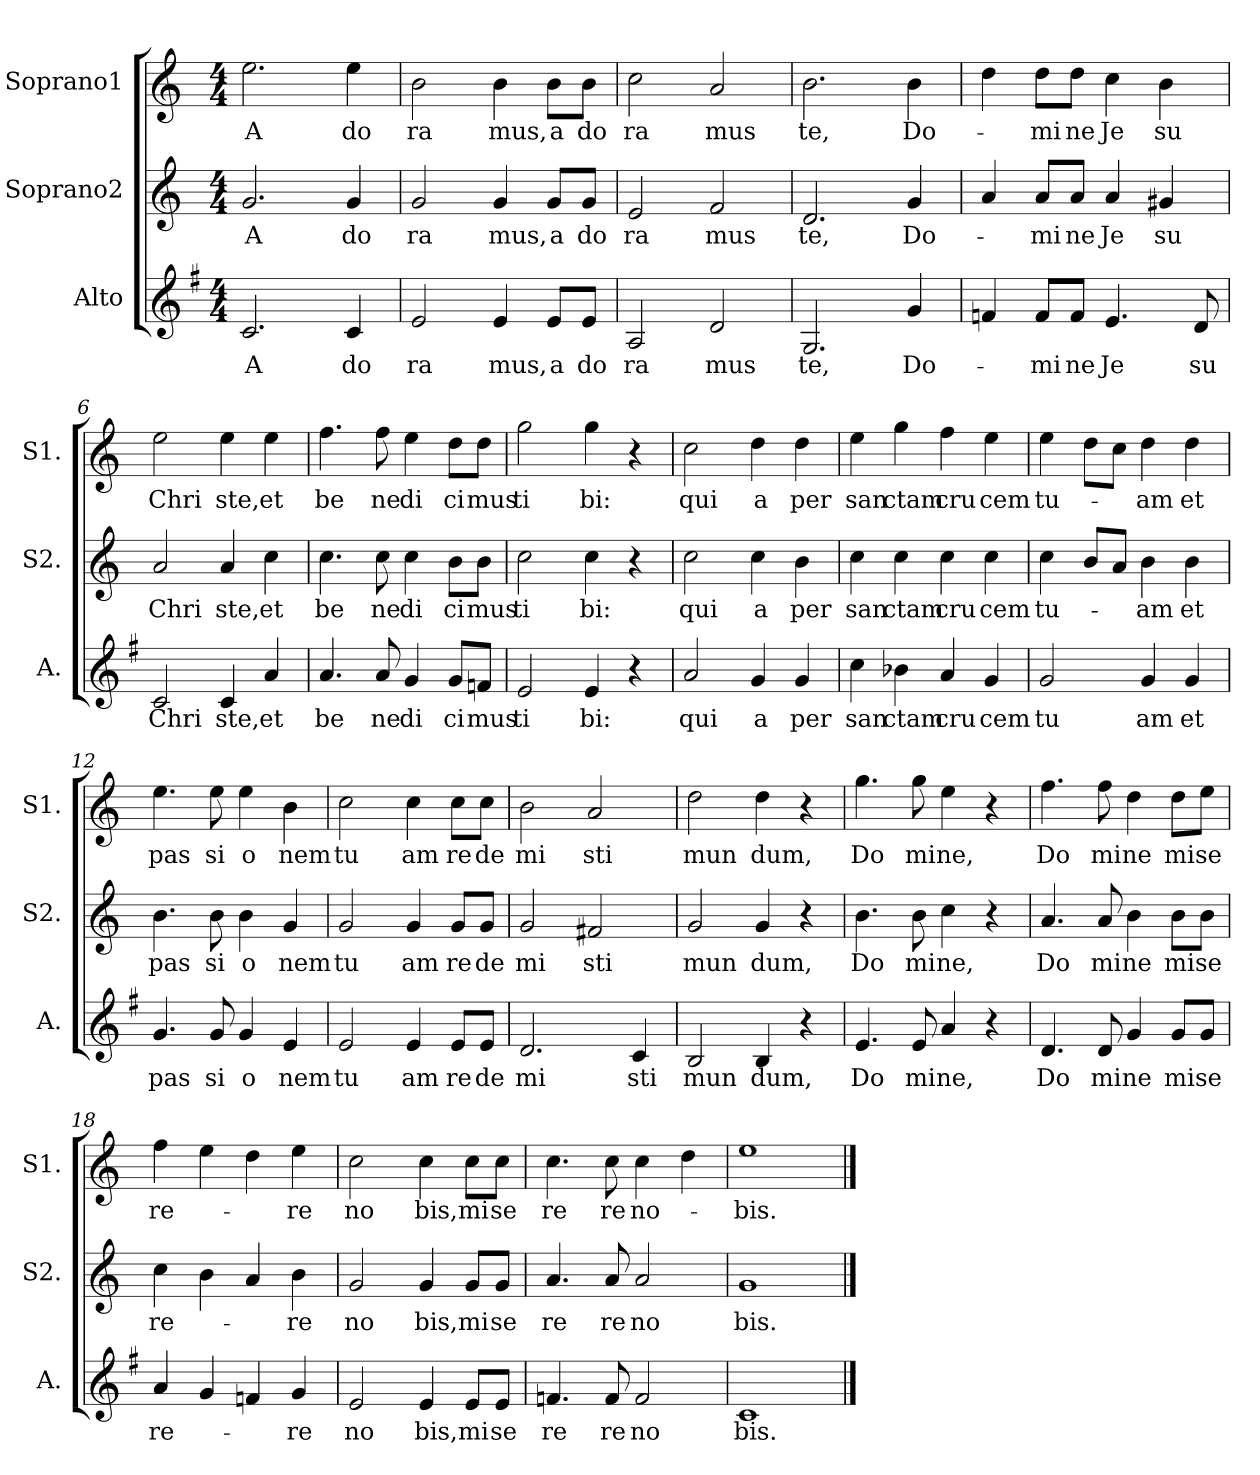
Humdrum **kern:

**kern	**text	**kern	**text	**kern	**text
*part3	*part3	*part2	*part2	*part1	*part1
*staff3	*staff3	*staff2	*staff2	*staff1	*staff1
*I"Alto	*	*I"Soprano2	*	*I"Soprano1	*
*I'A.	*	*I'S2.	*	*I'S1.	*
*clefG2	*	*clefG2	*	*clefG2	*
*k[f#]	*	*k[]	*	*k[]	*
*M4/4	*	*M4/4	*	*M4/4	*
*MM69	*	*MM69	*	*MM69	*
=1	=1	=1	=1	=1	=1
!	!LO:LY:b	!	!LO:LY:b	!	!LO:LY:b
2.c/	A	2.g/	A	2.ee\	A
!	!LO:LY:b	!	!LO:LY:b	!	!LO:LY:b
4c/	do	4g/	do	4ee\	do
=2	=2	=2	=2	=2	=2
!	!LO:LY:b	!	!LO:LY:b	!	!LO:LY:b
2e/	ra	2g/	ra	2b\	ra
!	!LO:LY:b	!	!LO:LY:b	!	!LO:LY:b
4e/	mus,	4g/	mus,	4b\	mus,
!	!LO:LY:b	!	!LO:LY:b	!	!LO:LY:b
8e/L	a	8g/L	a	8b\L	a
!	!LO:LY:b	!	!LO:LY:b	!	!LO:LY:b
8e/J	do	8g/J	do	8b\J	do
=3	=3	=3	=3	=3	=3
!	!LO:LY:b	!	!LO:LY:b	!	!LO:LY:b
2A/	ra	2e/	ra	2cc\	ra
!	!LO:LY:b	!	!LO:LY:b	!	!LO:LY:b
2d/	mus	2f/	mus	2a/	mus
=4	=4	=4	=4	=4	=4
!	!LO:LY:b	!	!LO:LY:b	!	!LO:LY:b
2.G/	te,	2.d/	te,	2.b\	te,
!	!LO:LY:b	!	!LO:LY:b	!	!LO:LY:b
4g/	Do-	4g/	Do-	4b\	Do-
=5	=5	=5	=5	=5	=5
4fn/	.	4a/	.	4dd\	.
!	!LO:LY:b	!	!LO:LY:b	!	!LO:LY:b
8f/L	mi	8a/L	mi	8dd\L	mi
!	!LO:LY:b	!	!LO:LY:b	!	!LO:LY:b
8f/J	ne	8a/J	ne	8dd\J	ne
!	!LO:LY:b	!	!LO:LY:b	!	!LO:LY:b
4.e/	Je	4a/	Je	4cc\	Je
!	!	!	!LO:LY:b	!	!LO:LY:b
.	.	4g#X/	su	4b\	su
!	!LO:LY:b	!	!	!	!
8d/	su	.	.	.	.
!!LO:LB:g=z
=6	=6	=6	=6	=6	=6
!	!LO:LY:b	!	!LO:LY:b	!	!LO:LY:b
2c/	Chri	2a/	Chri	2ee\	Chri
!	!LO:LY:b	!	!LO:LY:b	!	!LO:LY:b
4c/	ste,	4a/	ste,	4ee\	ste,
!	!LO:LY:b	!	!LO:LY:b	!	!LO:LY:b
4a/	et	4cc\	et	4ee\	et
=7	=7	=7	=7	=7	=7
!	!LO:LY:b	!	!LO:LY:b	!	!LO:LY:b
4.a/	be	4.cc\	be	4.ff\	be
!	!LO:LY:b	!	!LO:LY:b	!	!LO:LY:b
8a/	ne	8cc\	ne	8ff\	ne
!	!LO:LY:b	!	!LO:LY:b	!	!LO:LY:b
4g/	di	4cc\	di	4ee\	di
!	!LO:LY:b	!	!LO:LY:b	!	!LO:LY:b
8g/L	ci	8b\L	ci	8dd\L	ci
!	!LO:LY:b	!	!LO:LY:b	!	!LO:LY:b
8fn/J	mus	8b\J	mus	8dd\J	mus
=8	=8	=8	=8	=8	=8
!	!LO:LY:b	!	!LO:LY:b	!	!LO:LY:b
2e/	ti	2cc\	ti	2gg\	ti
!	!LO:LY:b	!	!LO:LY:b	!	!LO:LY:b
4e/	bi:	4cc\	bi:	4gg\	bi:
4r	.	4r	.	4r	.
=9	=9	=9	=9	=9	=9
!	!LO:LY:b	!	!LO:LY:b	!	!LO:LY:b
2a/	qui	2cc\	qui	2cc\	qui
!	!LO:LY:b	!	!LO:LY:b	!	!LO:LY:b
4g/	a	4cc\	a	4dd\	a
!	!LO:LY:b	!	!LO:LY:b	!	!LO:LY:b
4g/	per	4b\	per	4dd\	per
=10	=10	=10	=10	=10	=10
!	!LO:LY:b	!	!LO:LY:b	!	!LO:LY:b
4cc\	san	4cc\	san	4ee\	san
!	!LO:LY:b	!	!LO:LY:b	!	!LO:LY:b
4b-X\	ctam	4cc\	ctam	4gg\	ctam
!	!LO:LY:b	!	!LO:LY:b	!	!LO:LY:b
4a/	cru	4cc\	cru	4ff\	cru
!	!LO:LY:b	!	!LO:LY:b	!	!LO:LY:b
4g/	cem	4cc\	cem	4ee\	cem
!!LO:LB:g=z
=11	=11	=11	=11	=11	=11
!	!LO:LY:b	!	!LO:LY:b	!	!LO:LY:b
2g/	tu	4cc\	tu-	4ee\	tu-
.	.	8b/L	.	8dd\L	.
.	.	8a/J	.	8cc\J	.
!	!LO:LY:b	!	!LO:LY:b	!	!LO:LY:b
4g/	am	4b\	am	4dd\	am
!	!LO:LY:b	!	!LO:LY:b	!	!LO:LY:b
4g/	et	4b\	et	4dd\	et
=12	=12	=12	=12	=12	=12
!	!LO:LY:b	!	!LO:LY:b	!	!LO:LY:b
4.g/	pas	4.b\	pas	4.ee\	pas
!	!LO:LY:b	!	!LO:LY:b	!	!LO:LY:b
8g/	si	8b\	si	8ee\	si
!	!LO:LY:b	!	!LO:LY:b	!	!LO:LY:b
4g/	o	4b\	o	4ee\	o
!	!LO:LY:b	!	!LO:LY:b	!	!LO:LY:b
4e/	nem	4g/	nem	4b\	nem
=13	=13	=13	=13	=13	=13
!	!LO:LY:b	!	!LO:LY:b	!	!LO:LY:b
2e/	tu	2g/	tu	2cc\	tu
!	!LO:LY:b	!	!LO:LY:b	!	!LO:LY:b
4e/	am	4g/	am	4cc\	am
!	!LO:LY:b	!	!LO:LY:b	!	!LO:LY:b
8e/L	re	8g/L	re	8cc\L	re
!	!LO:LY:b	!	!LO:LY:b	!	!LO:LY:b
8e/J	de	8g/J	de	8cc\J	de
=14	=14	=14	=14	=14	=14
!	!LO:LY:b	!	!LO:LY:b	!	!LO:LY:b
2.d/	mi	2g/	mi	2b\	mi
!	!	!	!LO:LY:b	!	!LO:LY:b
.	.	2f#X/	sti	2a/	sti
!	!LO:LY:b	!	!	!	!
4c/	sti	.	.	.	.
=15	=15	=15	=15	=15	=15
!	!LO:LY:b	!	!LO:LY:b	!	!LO:LY:b
2B/	mun	2g/	mun	2dd\	mun
!	!LO:LY:b	!	!LO:LY:b	!	!LO:LY:b
4B/	dum,	4g/	dum,	4dd\	dum,
4r	.	4r	.	4r	.
=16	=16	=16	=16	=16	=16
!	!LO:LY:b	!	!LO:LY:b	!	!LO:LY:b
4.e/	Do	4.b\	Do	4.gg\	Do
!	!LO:LY:b	!	!LO:LY:b	!	!LO:LY:b
8e/	mi	8b\	mi	8gg\	mi
!	!LO:LY:b	!	!LO:LY:b	!	!LO:LY:b
4a/	ne,	4cc\	ne,	4ee\	ne,
4r	.	4r	.	4r	.
!!LO:PB:g=z
=17	=17	=17	=17	=17	=17
!	!LO:LY:b	!	!LO:LY:b	!	!LO:LY:b
4.d/	Do	4.a/	Do	4.ff\	Do
!	!LO:LY:b	!	!LO:LY:b	!	!LO:LY:b
8d/	mi	8a/	mi	8ff\	mi
!	!LO:LY:b	!	!LO:LY:b	!	!LO:LY:b
4g/	ne	4b\	ne	4dd\	ne
!	!LO:LY:b	!	!LO:LY:b	!	!LO:LY:b
8g/L	mi	8b\L	mi	8dd\L	mi
!	!LO:LY:b	!	!LO:LY:b	!	!LO:LY:b
8g/J	se	8b\J	se	8ee\J	se
=18	=18	=18	=18	=18	=18
!	!LO:LY:b	!	!LO:LY:b	!	!LO:LY:b
4a/	re-	4cc\	re-	4ff\	re-
4g/	.	4b\	.	4ee\	.
4fn/	.	4a/	.	4dd\	.
!	!LO:LY:b	!	!LO:LY:b	!	!LO:LY:b
4g/	re	4b\	re	4ee\	re
=19	=19	=19	=19	=19	=19
!	!LO:LY:b	!	!LO:LY:b	!	!LO:LY:b
2e/	no	2g/	no	2cc\	no
!	!LO:LY:b	!	!LO:LY:b	!	!LO:LY:b
4e/	bis,	4g/	bis,	4cc\	bis,
!	!LO:LY:b	!	!LO:LY:b	!	!LO:LY:b
8e/L	mi	8g/L	mi	8cc\L	mi
!	!LO:LY:b	!	!LO:LY:b	!	!LO:LY:b
8e/J	se	8g/J	se	8cc\J	se
=20	=20	=20	=20	=20	=20
!	!LO:LY:b	!	!LO:LY:b	!	!LO:LY:b
4.fn/	re	4.a/	re	4.cc\	re
!	!LO:LY:b	!	!LO:LY:b	!	!LO:LY:b
8f/	re	8a/	re	8cc\	re
!	!LO:LY:b	!	!LO:LY:b	!	!LO:LY:b
2f/	no	2a/	no	4cc\	no-
.	.	.	.	4dd\	.
=21	=21	=21	=21	=21	=21
!	!LO:LY:b	!	!LO:LY:b	!	!LO:LY:b
1c	bis.	1g	bis.	1ee	bis.
==	==	==	==	==	==
*-	*-	*-	*-	*-	*-
